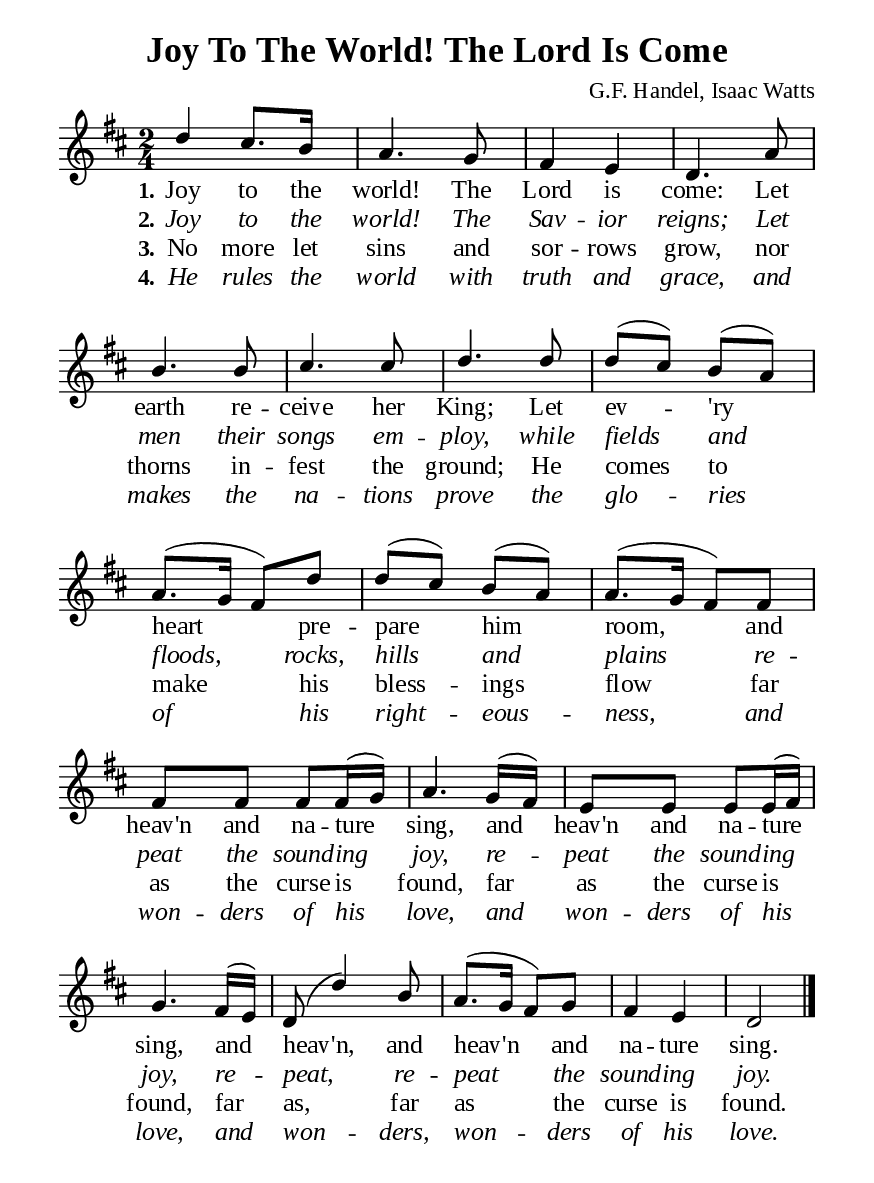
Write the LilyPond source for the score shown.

\version "2.18.2"

\header {
  title = "Joy To The World! The Lord Is Come"
  composer = "G.F. Handel, Isaac Watts"
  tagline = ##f
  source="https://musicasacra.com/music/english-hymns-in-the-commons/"
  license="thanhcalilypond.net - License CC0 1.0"
}

global= {
  \key d \major
  \time 2/4
  \override Score.BarNumber.break-visibility = ##(#f #f #f)
  \override Lyrics.LyricSpace.minimum-distance = #3.0
}

\paper {
  #(set-paper-size "a5")
  top-margin = 10\mm
  bottom-marign = 10\mm
  left-margin = 10\mm
  right-margin = 10\mm
  indent = #0
  #(define fonts
	 (make-pango-font-tree "Liberation Serif"
	 		       "Liberation Serif"
			       "Liberation Serif"
			       (/ 20 20)))
  system-system-spacing = #'((basic-distance . 3) (padding . 3))
}

printItalic = \with {
  \override LyricText.font-shape = #'italic
}

% Verse music
musicVerseSoprano = \relative c'' {
  %{	01	%} d4 cis8. b16 |
  %{	02	%} a4. g8 |
  %{	03	%} fis4 e |
  %{	04	%} d4. a'8 |
  %{	05	%} b4. b8 |
  %{	06	%} cis4. cis8 |
  %{	07	%} d4. d8 |
  %{	08	%} d8 (cis) b (a) |
  %{	09	%} a8. (g16 fis8) d'8 |
  %{	10	%} d8 (cis) b (a) |
  %{	11	%} a8. (g16 fis8) fis |
  %{	12	%} fis fis fis fis16 (g) |
  %{	13	%} a4. g16 (fis) |
  %{	14	%} e8 e e e16 (fis) |
  %{	15	%} g4. fis16 (e) |
  %{	16	%} d8 (d'4) b8 |
  %{	17	%} a8. (g16 fis8) g |
  %{	18	%} fis4 e |
  %{	19	%} d2 \bar "|."
}

% Verse lyrics
verseOne = \lyricmode {
  \set stanza = #"1."
  Joy to the world! The Lord is come:
  Let earth re -- ceive her King;
  Let ev -- 'ry heart pre -- pare him room,
  and heav'n and na -- ture sing,
  and heav'n and na -- ture sing,
  and heav'n, and heav'n and na -- ture sing.
}

verseTwo = \lyricmode {
  \set stanza = #"2."
  Joy to the world! The Sav -- ior reigns;
  Let men their songs em -- ploy, while fields and floods,
  rocks, hills and plains re -- peat the sound -- ing joy,
  re -- peat the sound -- ing joy, re -- peat,
  re -- peat the sound -- ing joy.
}

verseThree = \lyricmode {
  \set stanza = #"3."
  No more let sins and sor -- rows grow,
  nor thorns in -- fest the ground;
  He comes to make his bless -- ings flow far as the curse is found,
  far as the curse is found, far as, far as the curse is found.
}

verseFour = \lyricmode {
  \set stanza = #"4."
  He rules the world with truth and grace,
  and makes the na -- tions prove the glo -- ries of his right -- eous -- ness,
  and won -- ders of his love,
  and won -- ders of his love, and won -- ders, won -- ders of his love.
}

% Layout
\score {
    \new ChoirStaff <<
      \new Staff <<
        \clef "treble"
        \new Voice = "sopranos" { \global \stemUp \slurUp \musicVerseSoprano }
      >>
      \new Lyrics \lyricsto sopranos \verseOne
      \new Lyrics \printItalic \lyricsto sopranos \verseTwo
      \new Lyrics \lyricsto sopranos \verseThree
      \new Lyrics \printItalic \lyricsto sopranos \verseFour
    >>
}
